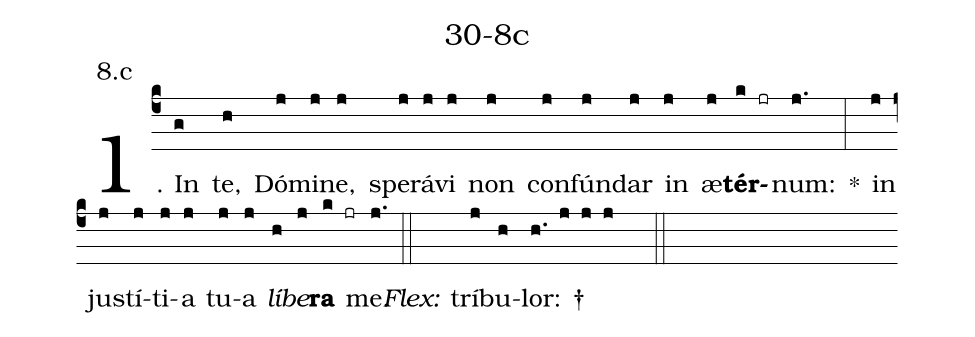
name: 30-8c;
annotation: 8.c;
%%
(c4)1. In(g) te,(h) Dó(j)mi(j)ne,(j) spe(j)rá(j)vi(j) non(j) con(j)fún(j)dar(j) in(j) æ(j)<b>tér</b>(k jr)num:(j.) *(:) in(j) jus(j)tí(j)ti(j)a(j) tu(j)a(j) <i>lí</i>(h)<i>be</i>(j)<b>ra</b>(k jr) me.(j.) (::)
<i>Flex:</i>()  trí(j)bu(h)lor: †(h. j j j  ::)
